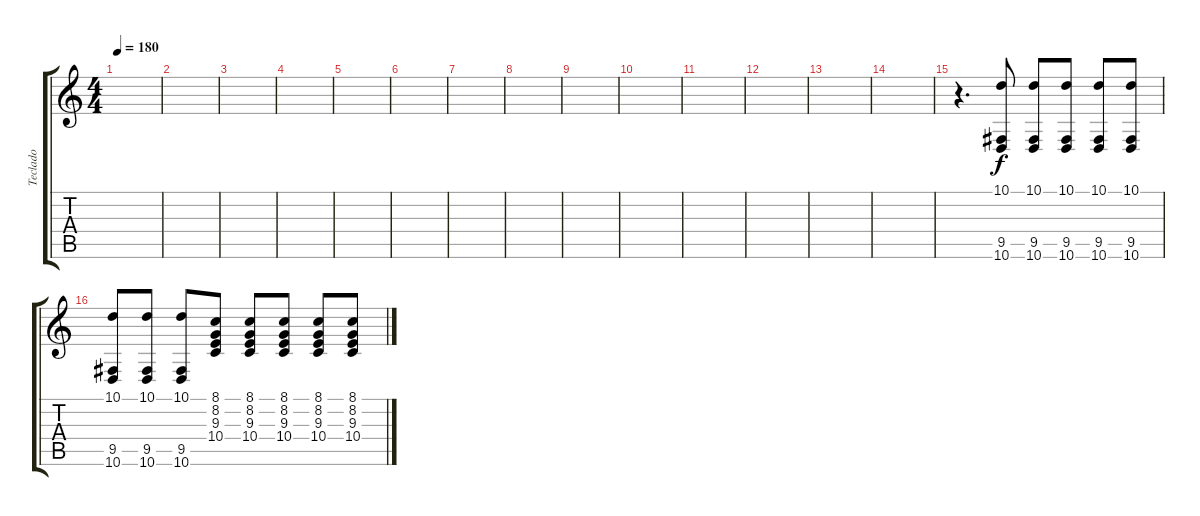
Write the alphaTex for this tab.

\track ("Teclado" "Teclado") {instrument acousticgrandpiano}
\staff {score tabs}
\tuning (E4 B3 G3 D3 A2 E2) {hide}
\ts (4 4)
\tempo 180
\clef g2
\ks c
|
|
|
|
|
|
|
|
|
|
|
|
|
|
r.4{d} (10.1 9.5 10.6).8 (10.1 9.5 10.6).8 (10.1 9.5 10.6).8 (10.1 9.5 10.6).8 (10.1 9.5 10.6).8 |
(10.1 9.5 10.6).8 (10.1 9.5 10.6).8 (10.1 9.5 10.6).8 (8.1 8.2 9.3 10.4).8 (8.1 8.2 9.3 10.4).8 (8.1 8.2 9.3 10.4).8 (8.1 8.2 9.3 10.4).8 (8.1 8.2 9.3 10.4).8
